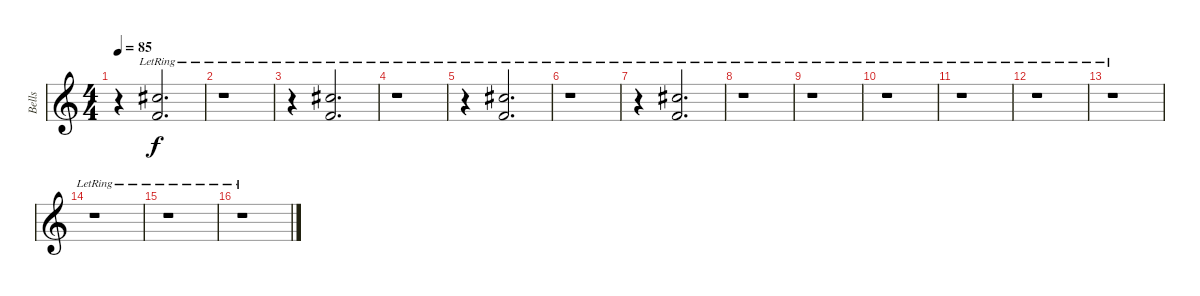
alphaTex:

\track ("Bells" "Bells") {instrument tubularbells}
\staff {score}
\tuning (E4 B3 G3 D3 A2 E2 B1) {hide}
\ts (4 4)
\tempo 85
\clef g2
\ks c
r.4{dy f} (1.1{lr} 14.2).2{d} |
r.1 |
r.4 (1.1{lr} 14.2).2{d} |
r.1 |
r.4 (1.1{lr} 14.2).2{d} |
r.1 |
r.4 (1.1{lr} 14.2).2{d} |
r.1 |
r.1 |
r.1 |
r.1 |
r.1 |
r.1 |
r.1 |
r.1 |
r.1
